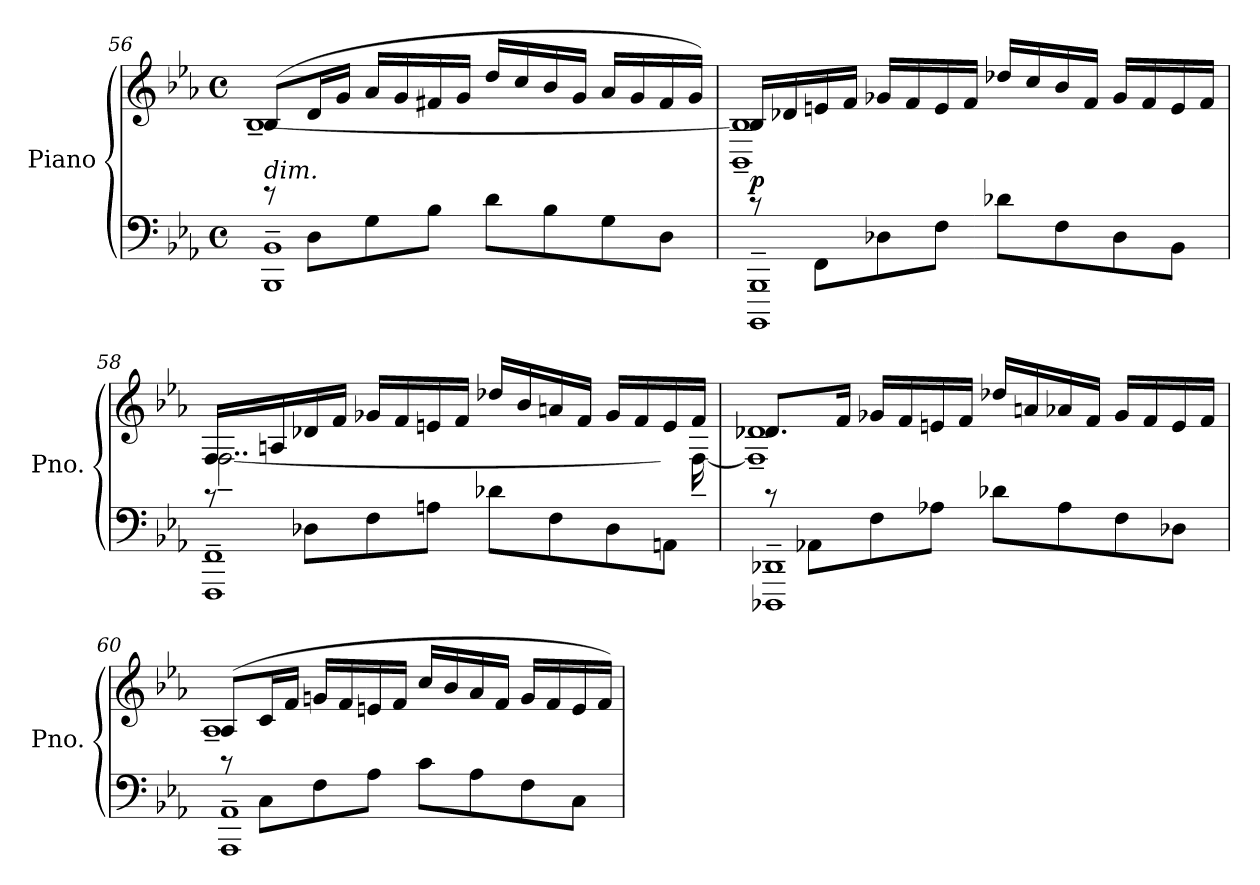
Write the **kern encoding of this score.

**kern	**kern	**dynam
*part1	*part1	*part1
*staff2	*staff1	*staff1/2
*I"Piano	*	*
*I'Pno.	*	*
*clefF4	*clefG2	*
*k[b-e-a-]	*k[b-e-a-]	*
*M4/4	*M4/4	*
*met(c)	*met(c)	*
=56	=56	=56
*^	*^	*
!LO:TX:a:i:t=dim.	!	!	!	!
1BBB-~ 1BB-~	8re	(8B-/L	[1B-~	.
.	8D\L	16d/L	.	.
.	.	16g/JJ	.	.
.	8G\	16a-/LL	.	.
.	.	16g/	.	.
.	8B-\J	16f#X/	.	.
.	.	16g/JJ	.	.
.	8d\L	16dd/LL	.	.
.	.	16cc/	.	.
.	8B-\	16b-/	.	.
.	.	16g/JJ	.	.
.	8G\	16a-/LL	.	.
.	.	16g/	.	.
.	8D\J	16f#/	.	.
.	.	16g/JJ)	.	.
!!LO:LB:g=z	!!
=57	=57	=57	=57	=57
!	!	!	!	!LO:DY:b
1BBBB-~ 1BBB-~	8rc	16B-/LL	1BB-~ 1B-]~	p
.	.	16d-X/	.	.
.	8FF\L	16en/	.	.
.	.	16f/JJ	.	.
.	8D-X\	16g-X/LL	.	.
.	.	16f/	.	.
.	8F\J	16e/	.	.
.	.	16f/JJ	.	.
.	8d-X\L	16dd-X/LL	.	.
.	.	16cc/	.	.
.	8F\	16b-/	.	.
.	.	16f/JJ	.	.
.	8D-\	16g-/LL	.	.
.	.	16f/	.	.
.	8BB-\J	16e/	.	.
.	.	16f/JJ	.	.
=58	=58	=58	=58	=58
1FFF~ 1FF~	8rc	16F/LL	[2..F~\	.
.	.	16An/	.	.
.	8D-X\L	16d-X/	.	.
.	.	16f/JJ	.	.
.	8F\	16g-X/LL	.	.
.	.	16f/	.	.
.	8An\J	16en/	.	.
.	.	16f/JJ	.	.
.	8d-X\L	16dd-X/LL	.	.
.	.	16b-/	.	.
.	8F\	16an/	.	.
.	.	16f/JJ	.	.
.	8D-\	16g-/LL	.	.
.	.	16f/	.	.
.	8AAn\J	16e/	16F!yy]	.
.	.	16f/JJ	[16F~\	.
=59	=59	=59	=59	=59
1DDD-X~ 1DD-X~	8rc	8.d-X/L	1F]~ 1d-~	.
.	8AA-X\L	.	.	.
.	.	16f/Jk	.	.
.	8F\	16g-X/LL	.	.
.	.	16f/	.	.
.	8A-X\J	16en/	.	.
.	.	16f/JJ	.	.
.	8d-X\L	16dd-X/LL	.	.
.	.	16an/	.	.
.	8A-\	16a-X/	.	.
.	.	16f/JJ	.	.
.	8F\	16g-/LL	.	.
.	.	16f/	.	.
.	8D-X\J	16e/	.	.
.	.	16f/JJ	.	.
!!LO:PB:g=z	!!
=60	=60	=60	=60	=60
1AAA-~ 1AA-~	8rc	(8A-/L	1A-~	.
.	8C\L	16c/L	.	.
.	.	16f/JJ	.	.
.	8F\	16gn/LL	.	.
.	.	16f/	.	.
.	8A-\J	16en/	.	.
.	.	16f/JJ	.	.
.	8c\L	16cc/LL	.	.
.	.	16b-/	.	.
.	8A-\	16a-/	.	.
.	.	16f/JJ	.	.
.	8F\	16g/LL	.	.
.	.	16f/	.	.
.	8C\J	16e/	.	.
.	.	16f/JJ)	.	.
*v	*v	*	*	*
*	*v	*v	*
=	=	=
*-	*-	*-
